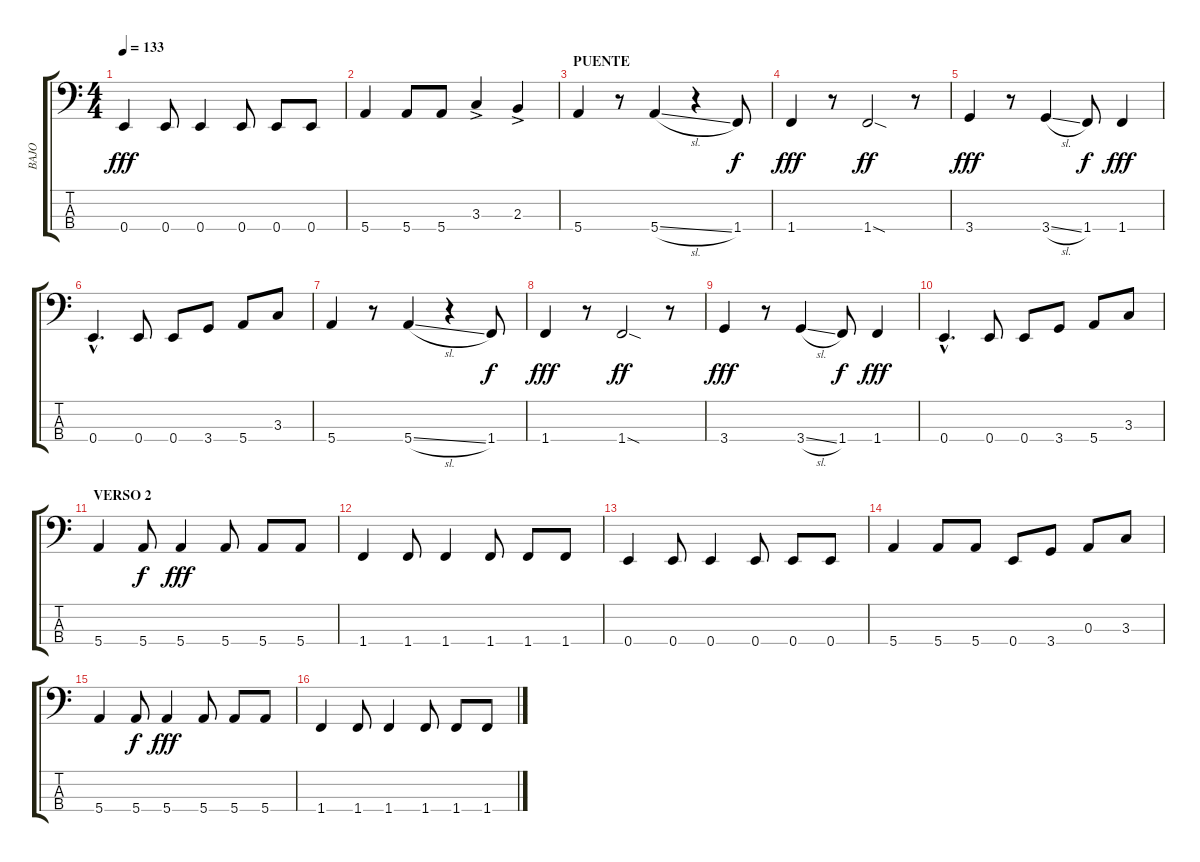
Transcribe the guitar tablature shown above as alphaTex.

\track ("BAJO" "BAJO") {instrument electricbassfinger}
\staff {score tabs}
\tuning (G2 D2 A1 E1) {hide}
\ts (4 4)
\tempo 133
\clef f4
\ks c
0.4.4{dy fff} 0.4.8 0.4.4 0.4.8 0.4.8 0.4.8 |
5.4.4 5.4.8 5.4.8 3.3{ac}.4 2.3{ac}.4 |
\section ("" "PUENTE")
5.4.4 r.8 5.4{sl}.4 r.4 1.4.8{dy f} |
1.4.4{dy fff} r.8 1.4{sod}.2{dy ff} r.8 |
3.4.4{dy fff} r.8 3.4{sl}.4 1.4.8{dy f} 1.4.4{dy fff} |
0.4{hac}.4{d} 0.4.8 0.4.8 3.4.8 5.4.8 3.3.8 |
5.4.4 r.8 5.4{sl}.4 r.4 1.4.8{dy f} |
1.4.4{dy fff} r.8 1.4{sod}.2{dy ff} r.8 |
3.4.4{dy fff} r.8 3.4{sl}.4 1.4.8{dy f} 1.4.4{dy fff} |
0.4{hac}.4{d} 0.4.8 0.4.8 3.4.8 5.4.8 3.3.8 |
\section ("" "VERSO 2")
5.4.4 5.4.8{dy f} 5.4.4{dy fff} 5.4.8 5.4.8 5.4.8 |
1.4.4 1.4.8 1.4.4 1.4.8 1.4.8 1.4.8 |
0.4.4 0.4.8 0.4.4 0.4.8 0.4.8 0.4.8 |
5.4.4 5.4.8 5.4.8 0.4.8 3.4.8 0.3.8 3.3.8 |
5.4.4 5.4.8{dy f} 5.4.4{dy fff} 5.4.8 5.4.8 5.4.8 |
1.4.4 1.4.8 1.4.4 1.4.8 1.4.8 1.4.8
